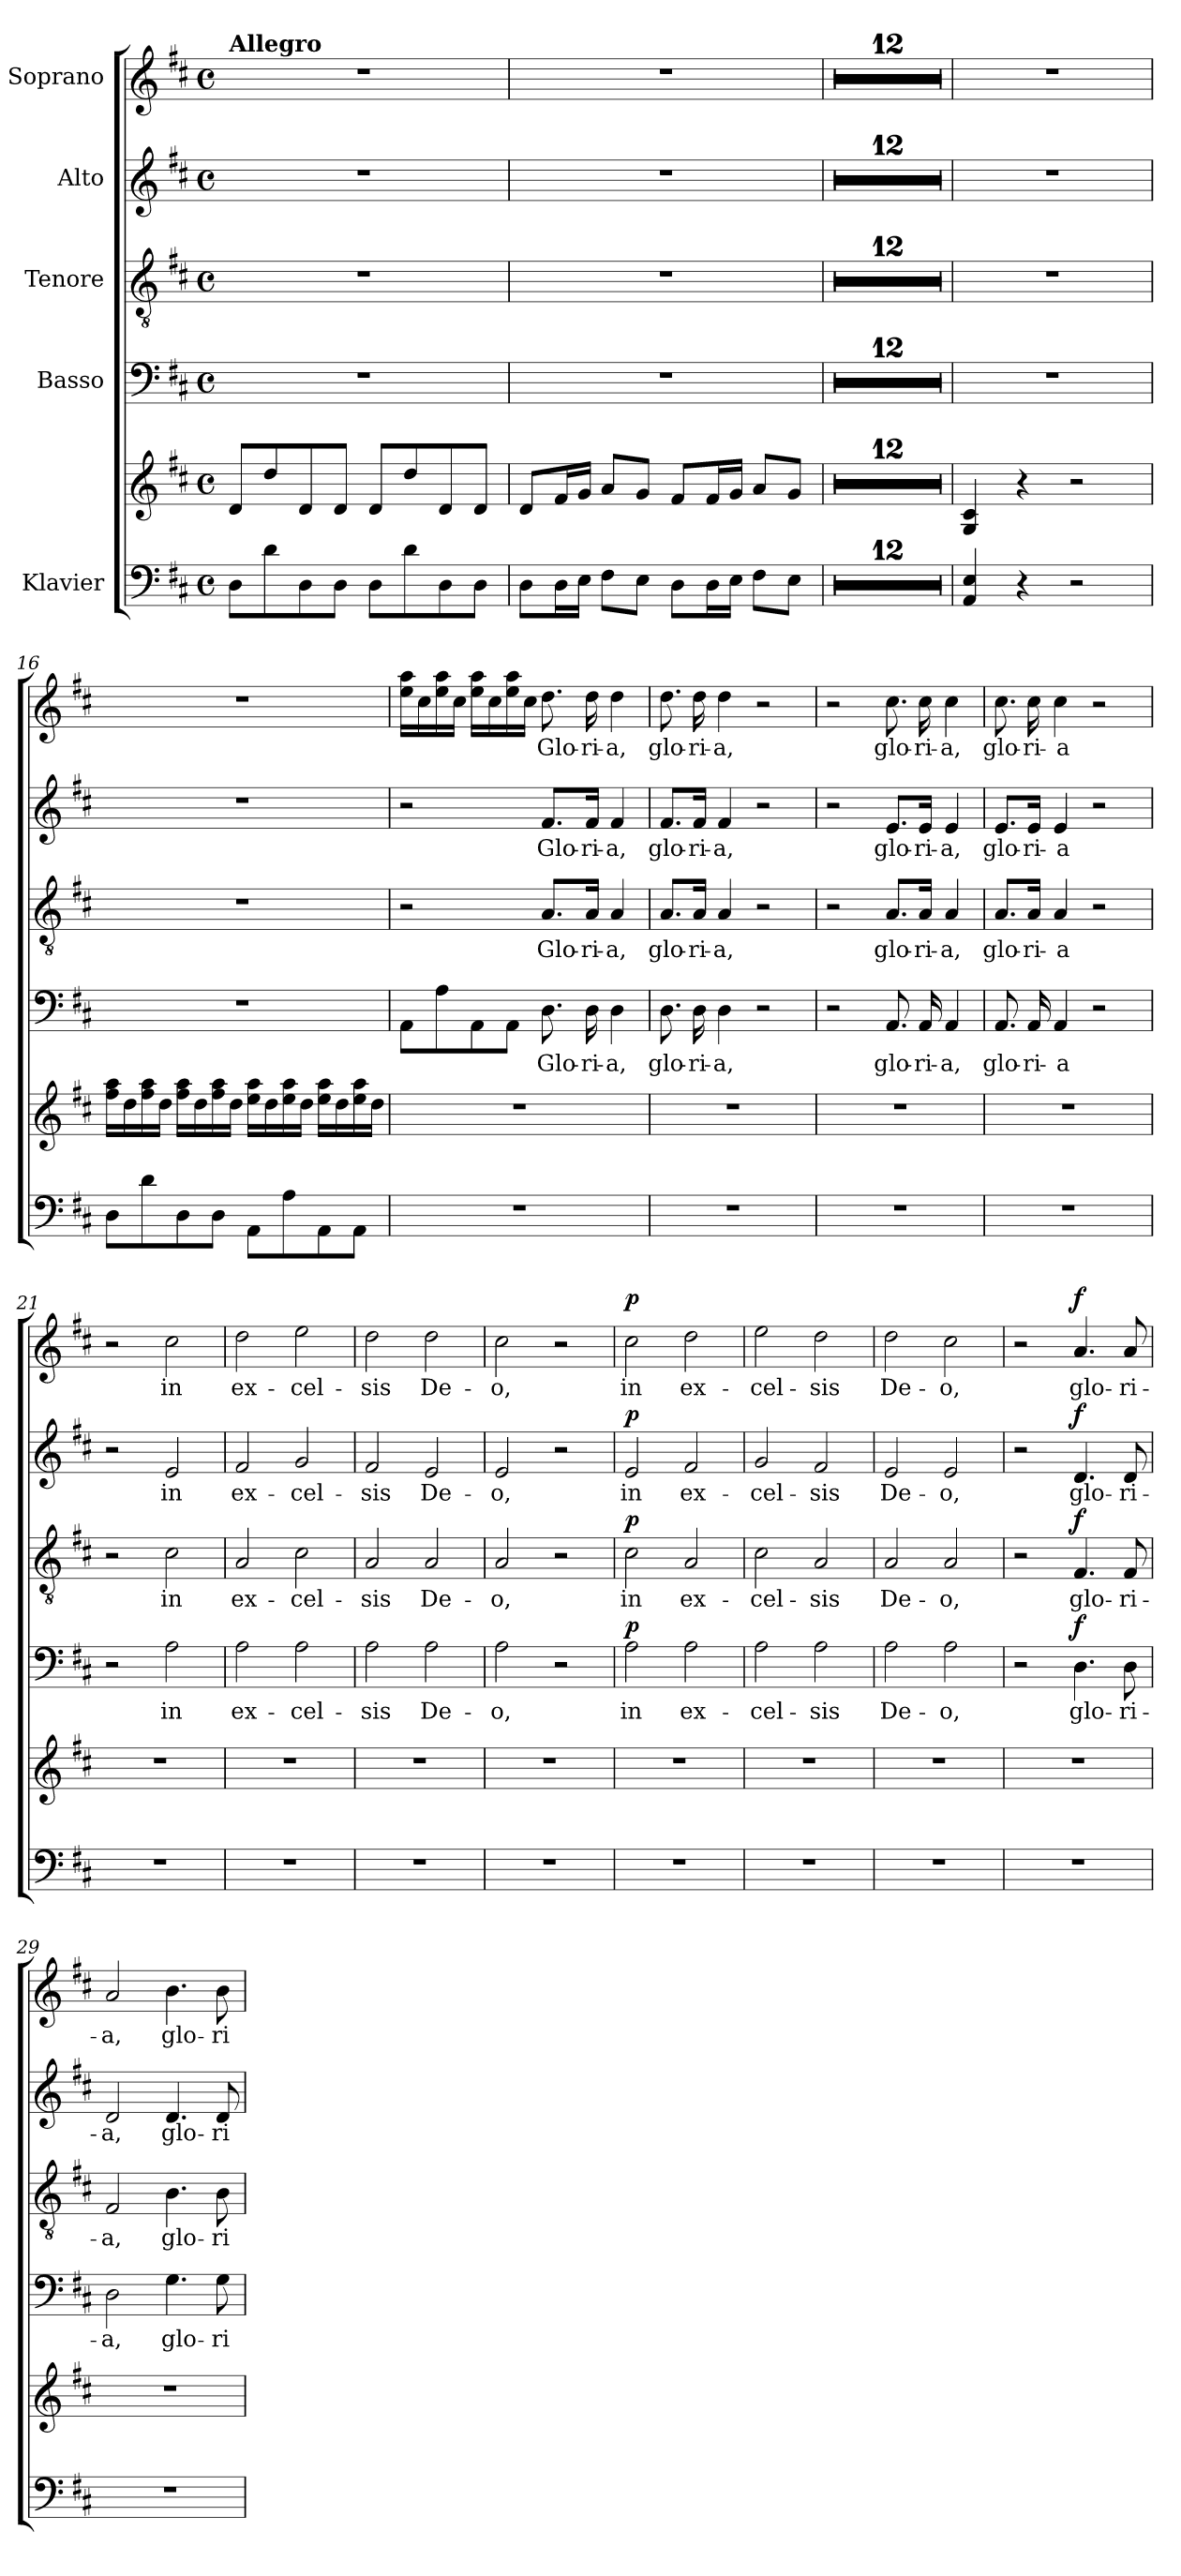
**kern	**kern	**kern	**text	**dynam	**kern	**text	**dynam	**kern	**text	**dynam	**kern	**text	**dynam
*part5	*part5	*part4	*part4	*part4	*part3	*part3	*part3	*part2	*part2	*part2	*part1	*part1	*part1
*staff6	*staff5	*staff4	*staff4	*staff4	*staff3	*staff3	*staff3	*staff2	*staff2	*staff2	*staff1	*staff1	*staff1
*I"Klavier	*	*I"Basso	*	*	*I"Tenore	*	*	*I"Alto	*	*	*I"Soprano	*	*
*clefF4	*clefG2	*clefF4	*	*	*clefGv2	*	*	*clefG2	*	*	*clefG2	*	*
*k[f#c#]	*k[f#c#]	*k[f#c#]	*	*	*k[f#c#]	*	*	*k[f#c#]	*	*	*k[f#c#]	*	*
*M4/4	*M4/4	*M4/4	*	*	*M4/4	*	*	*M4/4	*	*	*M4/4	*	*
*met(c)	*met(c)	*met(c)	*	*	*met(c)	*	*	*met(c)	*	*	*met(c)	*	*
=1	=1	=1	=1	=1	=1	=1	=1	=1	=1	=1	=1	=1	=1
!	!	!	!	!	!	!	!	!	!	!	!LO:TX:a:B:t=Allegro	!	!
8D\L	8d/L	1r	.	.	1r	.	.	1r	.	.	1r	.	.
8d\	8dd/	.	.	.	.	.	.	.	.	.	.	.	.
8D\	8d/	.	.	.	.	.	.	.	.	.	.	.	.
8D\J	8d/J	.	.	.	.	.	.	.	.	.	.	.	.
8D\L	8d/L	.	.	.	.	.	.	.	.	.	.	.	.
8d\	8dd/	.	.	.	.	.	.	.	.	.	.	.	.
8D\	8d/	.	.	.	.	.	.	.	.	.	.	.	.
8D\J	8d/J	.	.	.	.	.	.	.	.	.	.	.	.
=2	=2	=2	=2	=2	=2	=2	=2	=2	=2	=2	=2	=2	=2
8D\L	8d/L	1r	.	.	1r	.	.	1r	.	.	1r	.	.
16D\L	16f#/L	.	.	.	.	.	.	.	.	.	.	.	.
16E\JJ	16g/JJ	.	.	.	.	.	.	.	.	.	.	.	.
8F#\L	8a/L	.	.	.	.	.	.	.	.	.	.	.	.
8E\J	8g/J	.	.	.	.	.	.	.	.	.	.	.	.
8D\L	8f#/L	.	.	.	.	.	.	.	.	.	.	.	.
16D\L	16f#/L	.	.	.	.	.	.	.	.	.	.	.	.
16E\JJ	16g/JJ	.	.	.	.	.	.	.	.	.	.	.	.
8F#\L	8a/L	.	.	.	.	.	.	.	.	.	.	.	.
8E\J	8g/J	.	.	.	.	.	.	.	.	.	.	.	.
=3	=3	=3	=3	=3	=3	=3	=3	=3	=3	=3	=3	=3	=3
1r	1r	1r	.	.	1r	.	.	1r	.	.	1r	.	.
=4	=4	=4	=4	=4	=4	=4	=4	=4	=4	=4	=4	=4	=4
1r	1r	1r	.	.	1r	.	.	1r	.	.	1r	.	.
=5	=5	=5	=5	=5	=5	=5	=5	=5	=5	=5	=5	=5	=5
1r	1r	1r	.	.	1r	.	.	1r	.	.	1r	.	.
=6	=6	=6	=6	=6	=6	=6	=6	=6	=6	=6	=6	=6	=6
1r	1r	1r	.	.	1r	.	.	1r	.	.	1r	.	.
=7	=7	=7	=7	=7	=7	=7	=7	=7	=7	=7	=7	=7	=7
1r	1r	1r	.	.	1r	.	.	1r	.	.	1r	.	.
=8	=8	=8	=8	=8	=8	=8	=8	=8	=8	=8	=8	=8	=8
1r	1r	1r	.	.	1r	.	.	1r	.	.	1r	.	.
=9	=9	=9	=9	=9	=9	=9	=9	=9	=9	=9	=9	=9	=9
1r	1r	1r	.	.	1r	.	.	1r	.	.	1r	.	.
=10	=10	=10	=10	=10	=10	=10	=10	=10	=10	=10	=10	=10	=10
1r	1r	1r	.	.	1r	.	.	1r	.	.	1r	.	.
=11	=11	=11	=11	=11	=11	=11	=11	=11	=11	=11	=11	=11	=11
1r	1r	1r	.	.	1r	.	.	1r	.	.	1r	.	.
=12	=12	=12	=12	=12	=12	=12	=12	=12	=12	=12	=12	=12	=12
1r	1r	1r	.	.	1r	.	.	1r	.	.	1r	.	.
=13	=13	=13	=13	=13	=13	=13	=13	=13	=13	=13	=13	=13	=13
1r	1r	1r	.	.	1r	.	.	1r	.	.	1r	.	.
=14	=14	=14	=14	=14	=14	=14	=14	=14	=14	=14	=14	=14	=14
1r	1r	1r	.	.	1r	.	.	1r	.	.	1r	.	.
=15	=15	=15	=15	=15	=15	=15	=15	=15	=15	=15	=15	=15	=15
4AA/ 4E/	4G/ 4c#/	1r	.	.	1r	.	.	1r	.	.	1r	.	.
4r	4r	.	.	.	.	.	.	.	.	.	.	.	.
2r	2r	.	.	.	.	.	.	.	.	.	.	.	.
=16	=16	=16	=16	=16	=16	=16	=16	=16	=16	=16	=16	=16	=16
8D\L	16ff#\ 16aa\LL	1r	.	.	1r	.	.	1r	.	.	1r	.	.
.	16dd\	.	.	.	.	.	.	.	.	.	.	.	.
8d\	16ff#\ 16aa\	.	.	.	.	.	.	.	.	.	.	.	.
.	16dd\JJ	.	.	.	.	.	.	.	.	.	.	.	.
8D\	16ff#\ 16aa\LL	.	.	.	.	.	.	.	.	.	.	.	.
.	16dd\	.	.	.	.	.	.	.	.	.	.	.	.
8D\J	16ff#\ 16aa\	.	.	.	.	.	.	.	.	.	.	.	.
.	16dd\JJ	.	.	.	.	.	.	.	.	.	.	.	.
8AA\L	16ee\ 16aa\LL	.	.	.	.	.	.	.	.	.	.	.	.
.	16dd\	.	.	.	.	.	.	.	.	.	.	.	.
8A\	16ee\ 16aa\	.	.	.	.	.	.	.	.	.	.	.	.
.	16dd\JJ	.	.	.	.	.	.	.	.	.	.	.	.
8AA\	16ee\ 16aa\LL	.	.	.	.	.	.	.	.	.	.	.	.
.	16dd\	.	.	.	.	.	.	.	.	.	.	.	.
8AA\J	16ee\ 16aa\	.	.	.	.	.	.	.	.	.	.	.	.
.	16dd\JJ	.	.	.	.	.	.	.	.	.	.	.	.
!!LO:LB:g=z
=17	=17	=17	=17	=17	=17	=17	=17	=17	=17	=17	=17	=17	=17
1r	1r	8AA\L	.	.	2r	.	.	2r	.	.	16ee\ 16aa\LL	.	.
.	.	.	.	.	.	.	.	.	.	.	16cc#\	.	.
.	.	8A\	.	.	.	.	.	.	.	.	16ee\ 16aa\	.	.
.	.	.	.	.	.	.	.	.	.	.	16cc#\JJ	.	.
.	.	8AA\	.	.	.	.	.	.	.	.	16ee\ 16aa\LL	.	.
.	.	.	.	.	.	.	.	.	.	.	16cc#\	.	.
.	.	8AA\J	.	.	.	.	.	.	.	.	16ee\ 16aa\	.	.
.	.	.	.	.	.	.	.	.	.	.	16cc#\JJ	.	.
!	!	!	!LO:LY:b	!	!	!LO:LY:b	!	!	!LO:LY:b	!	!	!LO:LY:b	!
.	.	8.D\	Glo-	.	8.A/L	Glo-	.	8.f#/L	Glo-	.	8.dd\	Glo-	.
!	!	!	!LO:LY:b	!	!	!LO:LY:b	!	!	!LO:LY:b	!	!	!LO:LY:b	!
.	.	16D\	-ri-	.	16A/Jk	-ri-	.	16f#/Jk	-ri-	.	16dd\	-ri-	.
!	!	!	!LO:LY:b	!	!	!LO:LY:b	!	!	!LO:LY:b	!	!	!LO:LY:b	!
.	.	4D\	-a,	.	4A/	-a,	.	4f#/	-a,	.	4dd\	-a,	.
=18	=18	=18	=18	=18	=18	=18	=18	=18	=18	=18	=18	=18	=18
!	!	!	!LO:LY:b	!	!	!LO:LY:b	!	!	!LO:LY:b	!	!	!LO:LY:b	!
1r	1r	8.D\	glo-	.	8.A/L	glo-	.	8.f#/L	glo-	.	8.dd\	glo-	.
!	!	!	!LO:LY:b	!	!	!LO:LY:b	!	!	!LO:LY:b	!	!	!LO:LY:b	!
.	.	16D\	-ri-	.	16A/Jk	-ri-	.	16f#/Jk	-ri-	.	16dd\	-ri-	.
!	!	!	!LO:LY:b	!	!	!LO:LY:b	!	!	!LO:LY:b	!	!	!LO:LY:b	!
.	.	4D\	-a,	.	4A/	-a,	.	4f#/	-a,	.	4dd\	-a,	.
.	.	2r	.	.	2r	.	.	2r	.	.	2r	.	.
=19	=19	=19	=19	=19	=19	=19	=19	=19	=19	=19	=19	=19	=19
1r	1r	2r	.	.	2r	.	.	2r	.	.	2r	.	.
!	!	!	!LO:LY:b	!	!	!LO:LY:b	!	!	!LO:LY:b	!	!	!LO:LY:b	!
.	.	8.AA/	glo-	.	8.A/L	glo-	.	8.e/L	glo-	.	8.cc#\	glo-	.
!	!	!	!LO:LY:b	!	!	!LO:LY:b	!	!	!LO:LY:b	!	!	!LO:LY:b	!
.	.	16AA/	-ri-	.	16A/Jk	-ri-	.	16e/Jk	-ri-	.	16cc#\	-ri-	.
!	!	!	!LO:LY:b	!	!	!LO:LY:b	!	!	!LO:LY:b	!	!	!LO:LY:b	!
.	.	4AA/	-a,	.	4A/	-a,	.	4e/	-a,	.	4cc#\	-a,	.
=20	=20	=20	=20	=20	=20	=20	=20	=20	=20	=20	=20	=20	=20
!	!	!	!LO:LY:b	!	!	!LO:LY:b	!	!	!LO:LY:b	!	!	!LO:LY:b	!
1r	1r	8.AA/	glo-	.	8.A/L	glo-	.	8.e/L	glo-	.	8.cc#\	glo-	.
!	!	!	!LO:LY:b	!	!	!LO:LY:b	!	!	!LO:LY:b	!	!	!LO:LY:b	!
.	.	16AA/	-ri-	.	16A/Jk	-ri-	.	16e/Jk	-ri-	.	16cc#\	-ri-	.
!	!	!	!LO:LY:b	!	!	!LO:LY:b	!	!	!LO:LY:b	!	!	!LO:LY:b	!
.	.	4AA/	-a	.	4A/	-a	.	4e/	-a	.	4cc#\	-a	.
.	.	2r	.	.	2r	.	.	2r	.	.	2r	.	.
!!LO:LB:g=z
=21	=21	=21	=21	=21	=21	=21	=21	=21	=21	=21	=21	=21	=21
1r	1r	2r	.	.	2r	.	.	2r	.	.	2r	.	.
!	!	!	!LO:LY:b	!	!	!LO:LY:b	!	!	!LO:LY:b	!	!	!LO:LY:b	!
.	.	2A\	in	.	2c#\	in	.	2e/	in	.	2cc#\	in	.
=22	=22	=22	=22	=22	=22	=22	=22	=22	=22	=22	=22	=22	=22
!	!	!	!LO:LY:b	!	!	!LO:LY:b	!	!	!LO:LY:b	!	!	!LO:LY:b	!
1r	1r	2A\	ex-	.	2A/	ex-	.	2f#/	ex-	.	2dd\	ex-	.
!	!	!	!LO:LY:b	!	!	!LO:LY:b	!	!	!LO:LY:b	!	!	!LO:LY:b	!
.	.	2A\	-cel-	.	2c#\	-cel-	.	2g/	-cel-	.	2ee\	-cel-	.
=23	=23	=23	=23	=23	=23	=23	=23	=23	=23	=23	=23	=23	=23
!	!	!	!LO:LY:b	!	!	!LO:LY:b	!	!	!LO:LY:b	!	!	!LO:LY:b	!
1r	1r	2A\	-sis	.	2A/	-sis	.	2f#/	-sis	.	2dd\	-sis	.
!	!	!	!LO:LY:b	!	!	!LO:LY:b	!	!	!LO:LY:b	!	!	!LO:LY:b	!
.	.	2A\	De-	.	2A/	De-	.	2e/	De-	.	2dd\	De-	.
=24	=24	=24	=24	=24	=24	=24	=24	=24	=24	=24	=24	=24	=24
!	!	!	!LO:LY:b	!	!	!LO:LY:b	!	!	!LO:LY:b	!	!	!LO:LY:b	!
1r	1r	2A\	-o,	.	2A/	-o,	.	2e/	-o,	.	2cc#\	-o,	.
.	.	2r	.	.	2r	.	.	2r	.	.	2r	.	.
=25	=25	=25	=25	=25	=25	=25	=25	=25	=25	=25	=25	=25	=25
!	!	!	!LO:LY:b	!LO:DY:a	!	!LO:LY:b	!LO:DY:a	!	!LO:LY:b	!LO:DY:a	!	!LO:LY:b	!LO:DY:a
1r	1r	2A\	in	p	2c#\	in	p	2e/	in	p	2cc#\	in	p
!	!	!	!LO:LY:b	!	!	!LO:LY:b	!	!	!LO:LY:b	!	!	!LO:LY:b	!
.	.	2A\	ex-	.	2A/	ex-	.	2f#/	ex-	.	2dd\	ex-	.
=26	=26	=26	=26	=26	=26	=26	=26	=26	=26	=26	=26	=26	=26
!	!	!	!LO:LY:b	!	!	!LO:LY:b	!	!	!LO:LY:b	!	!	!LO:LY:b	!
1r	1r	2A\	-cel-	.	2c#\	-cel-	.	2g/	-cel-	.	2ee\	-cel-	.
!	!	!	!LO:LY:b	!	!	!LO:LY:b	!	!	!LO:LY:b	!	!	!LO:LY:b	!
.	.	2A\	-sis	.	2A/	-sis	.	2f#/	-sis	.	2dd\	-sis	.
=27	=27	=27	=27	=27	=27	=27	=27	=27	=27	=27	=27	=27	=27
!	!	!	!LO:LY:b	!	!	!LO:LY:b	!	!	!LO:LY:b	!	!	!LO:LY:b	!
1r	1r	2A\	De-	.	2A/	De-	.	2e/	De-	.	2dd\	De-	.
!	!	!	!LO:LY:b	!	!	!LO:LY:b	!	!	!LO:LY:b	!	!	!LO:LY:b	!
.	.	2A\	-o,	.	2A/	-o,	.	2e/	-o,	.	2cc#\	-o,	.
!!LO:PB:g=z
=28	=28	=28	=28	=28	=28	=28	=28	=28	=28	=28	=28	=28	=28
1r	1r	2r	.	.	2r	.	.	2r	.	.	2r	.	.
!	!	!	!LO:LY:b	!LO:DY:a	!	!LO:LY:b	!LO:DY:a	!	!LO:LY:b	!LO:DY:a	!	!LO:LY:b	!LO:DY:a
.	.	4.D\	glo-	f	4.F#/	glo-	f	4.d/	glo-	f	4.a/	glo-	f
!	!	!	!LO:LY:b	!	!	!LO:LY:b	!	!	!LO:LY:b	!	!	!LO:LY:b	!
.	.	8D\	-ri-	.	8F#/	-ri-	.	8d/	-ri-	.	8a/	-ri-	.
=29	=29	=29	=29	=29	=29	=29	=29	=29	=29	=29	=29	=29	=29
!	!	!	!LO:LY:b	!	!	!LO:LY:b	!	!	!LO:LY:b	!	!	!LO:LY:b	!
1r	1r	2D\	-a,	.	2F#/	-a,	.	2d/	-a,	.	2a/	-a,	.
!	!	!	!LO:LY:b	!	!	!LO:LY:b	!	!	!LO:LY:b	!	!	!LO:LY:b	!
.	.	4.G\	glo-	.	4.B\	glo-	.	4.d/	glo-	.	4.b\	glo-	.
!	!	!	!LO:LY:b	!	!	!LO:LY:b	!	!	!LO:LY:b	!	!	!LO:LY:b	!
.	.	8G\	-ri-	.	8B\	-ri-	.	8d/	-ri-	.	8b\	-ri-	.
=	=	=	=	=	=	=	=	=	=	=	=	=	=
*-	*-	*-	*-	*-	*-	*-	*-	*-	*-	*-	*-	*-	*-
